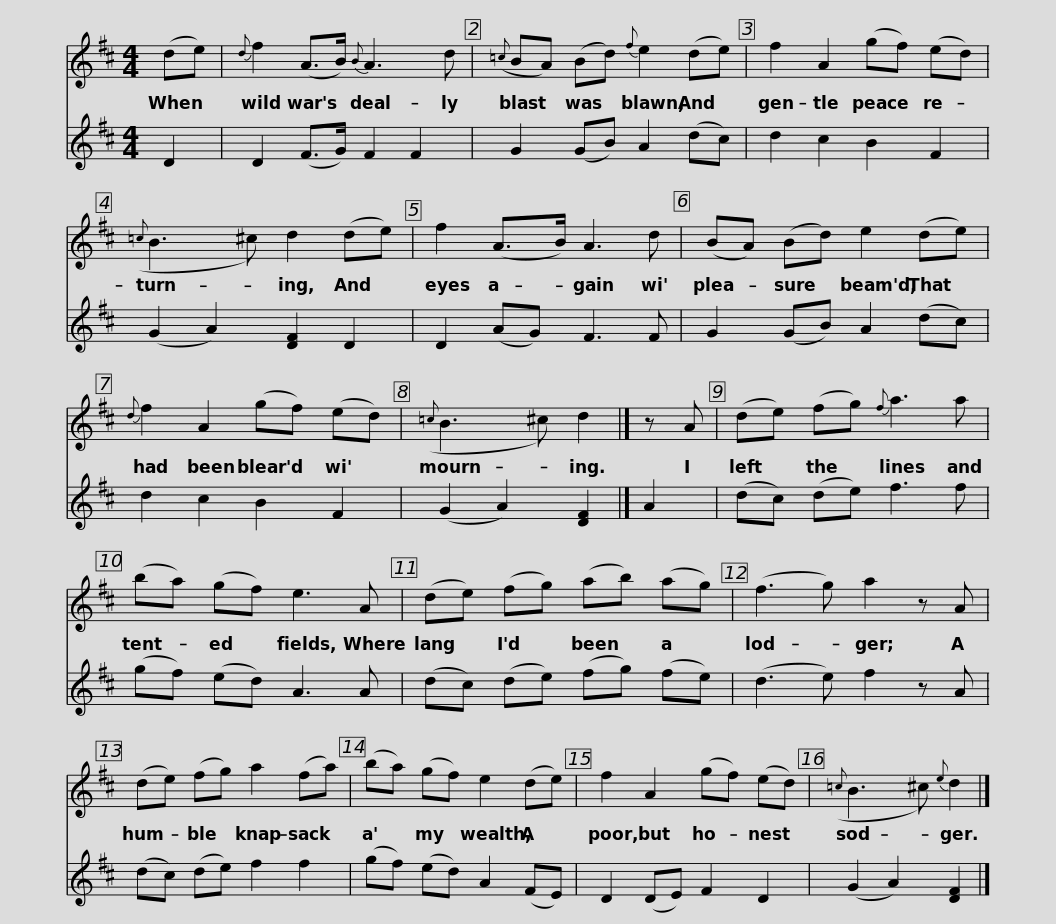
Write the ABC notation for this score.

X:1
%%score 1 2
L:1/8
M:4/4
I:linebreak $
K:D
V:1 treble
V:2 treble
V:1
 (de) |{d} f2 (A>B){B} A3 d |({=c} BA) (Bd){f} e2 (de) | f2 A2 (gf) (ed) |({=c} B3 ^c) d2 (de) |$ %5
 f2 (A>B) A3 d | (BA) (Bd) e2 (de) |{d} f2 A2 (gf) (ed) |({=c} B3 ^c) d2 |] z A |$ %10
 (de) (fg){f} a3 a | (ba) (gf) e3 A | (de) (fg) (ab) (ag) | (f3 g) a2 z A | (de) (fg) a2 (fa) |$ %15
 (ba) (gf) e2 (de) | f2 A2 (gf) (ed) |({=c} B3 ^c){e} d2 |] %18
V:2
 D2 | D2 (F>G) F2 F2 | G2 (GB) A2 (dc) | d2 c2 B2 F2 | (G2 A2) [DF]2 D2 |$ %5
 D2 (AG) F3 F | G2 (GB) A2 (dc) | d2 c2 B2 F2 | (G2 A2) [DF]2 |] A2 |$ %10
 (dc) (de) f3 f | (gf) (ed) A3 A | (dc) (de) (fg) (fe) | (d3 e) f2 z A | (dc) (de) f2 f2 |$ %15
 (gf) (ed) A2 (FE) | D2 (DE) F2 D2 | (G2 A2) [DF]2 |] %18
